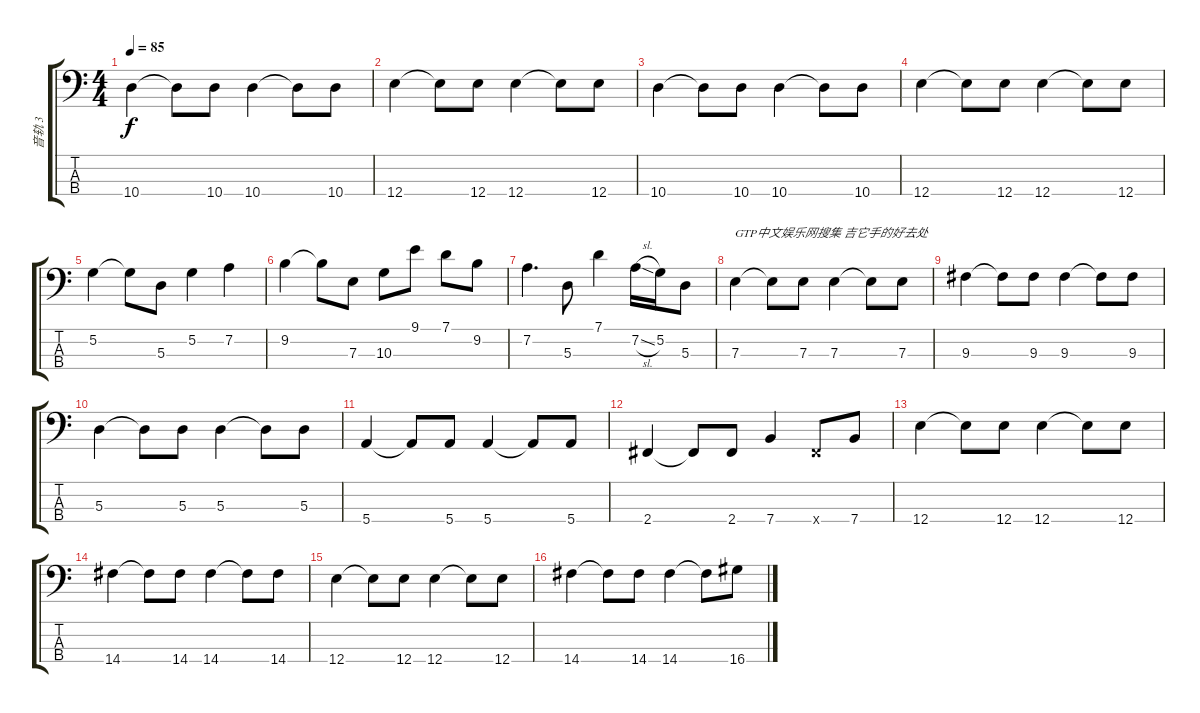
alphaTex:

\track ("音轨 3" "音轨 3") {instrument electricbassfinger}
\staff {score tabs}
\tuning (G2 D2 A1 E1) {hide}
\ts (4 4)
\tempo 85
\clef f4
\ks c
10.4.4{dy f} 10.4{t}.8 10.4.8 10.4.4 10.4{t}.8 10.4.8 |
12.4.4 12.4{t}.8 12.4.8 12.4.4 12.4{t}.8 12.4.8 |
10.4.4 10.4{t}.8 10.4.8 10.4.4 10.4{t}.8 10.4.8 |
12.4.4 12.4{t}.8 12.4.8 12.4.4 12.4{t}.8 12.4.8 |
5.2.4{volume 16} 5.2{t}.8 5.3.8 5.2.4 7.2.4 |
9.2.4 9.2{t}.8 7.3.8 10.3.8 9.1.8 7.1.8 9.2.8 |
7.2.4{d} 5.3.8 7.1.4 7.2{sl}.16 5.2.16 5.3.8 |
7.3.4{txt "GTP中文娱乐网搜集 吉它手的好去处"} 7.3{t}.8 7.3.8 7.3.4 7.3{t}.8 7.3.8 |
9.3.4{volume 16 instrument slapbass1} 9.3{t}.8 9.3.8 9.3.4 9.3{t}.8 9.3.8 |
5.3.4 5.3{t}.8 5.3.8 5.3.4 5.3{t}.8 5.3.8 |
5.4.4 5.4{t}.8 5.4.8 5.4.4 5.4{t}.8 5.4.8 |
2.4.4 2.4{t}.8 2.4.8 7.4.4 2.4{x}.8 7.4.8 |
12.4.4 12.4{t}.8 12.4.8 12.4.4 12.4{t}.8 12.4.8 |
14.4.4 14.4{t}.8 14.4.8 14.4.4 14.4{t}.8 14.4.8 |
12.4.4 12.4{t}.8 12.4.8 12.4.4 12.4{t}.8 12.4.8 |
14.4.4 14.4{t}.8 14.4.8 14.4.4 14.4{t}.8 16.4.8
